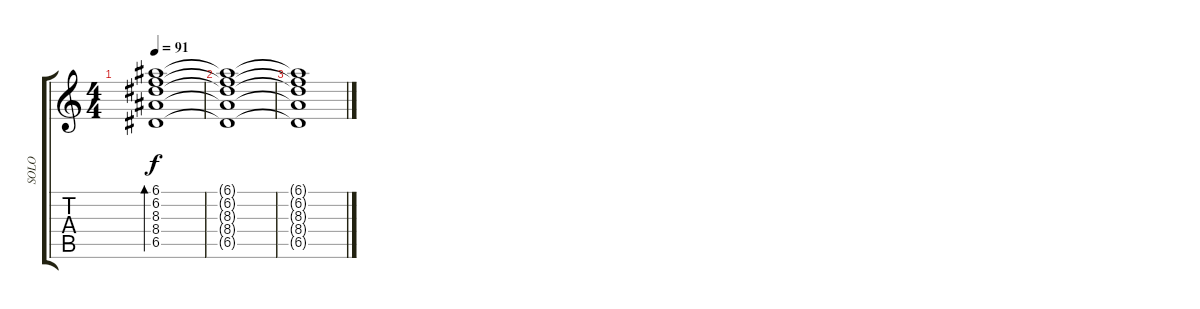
\track ("SOLO" "SOLO") {instrument acousticguitarsteel}
\staff {score tabs}
\tuning (E4 B3 G3 D3 A2 E2) {hide}
\ts (4 4)
\tempo 91
\clef g2
\ks c
(6.1 6.2 8.3 8.4 6.5).1{bd 480 dy f} |
(6.1{t} 6.2{t} 8.3{t} 8.4{t} 6.5{t}).1 |
(6.1{t} 6.2{t} 8.3{t} 8.4{t} 6.5{t}).1
